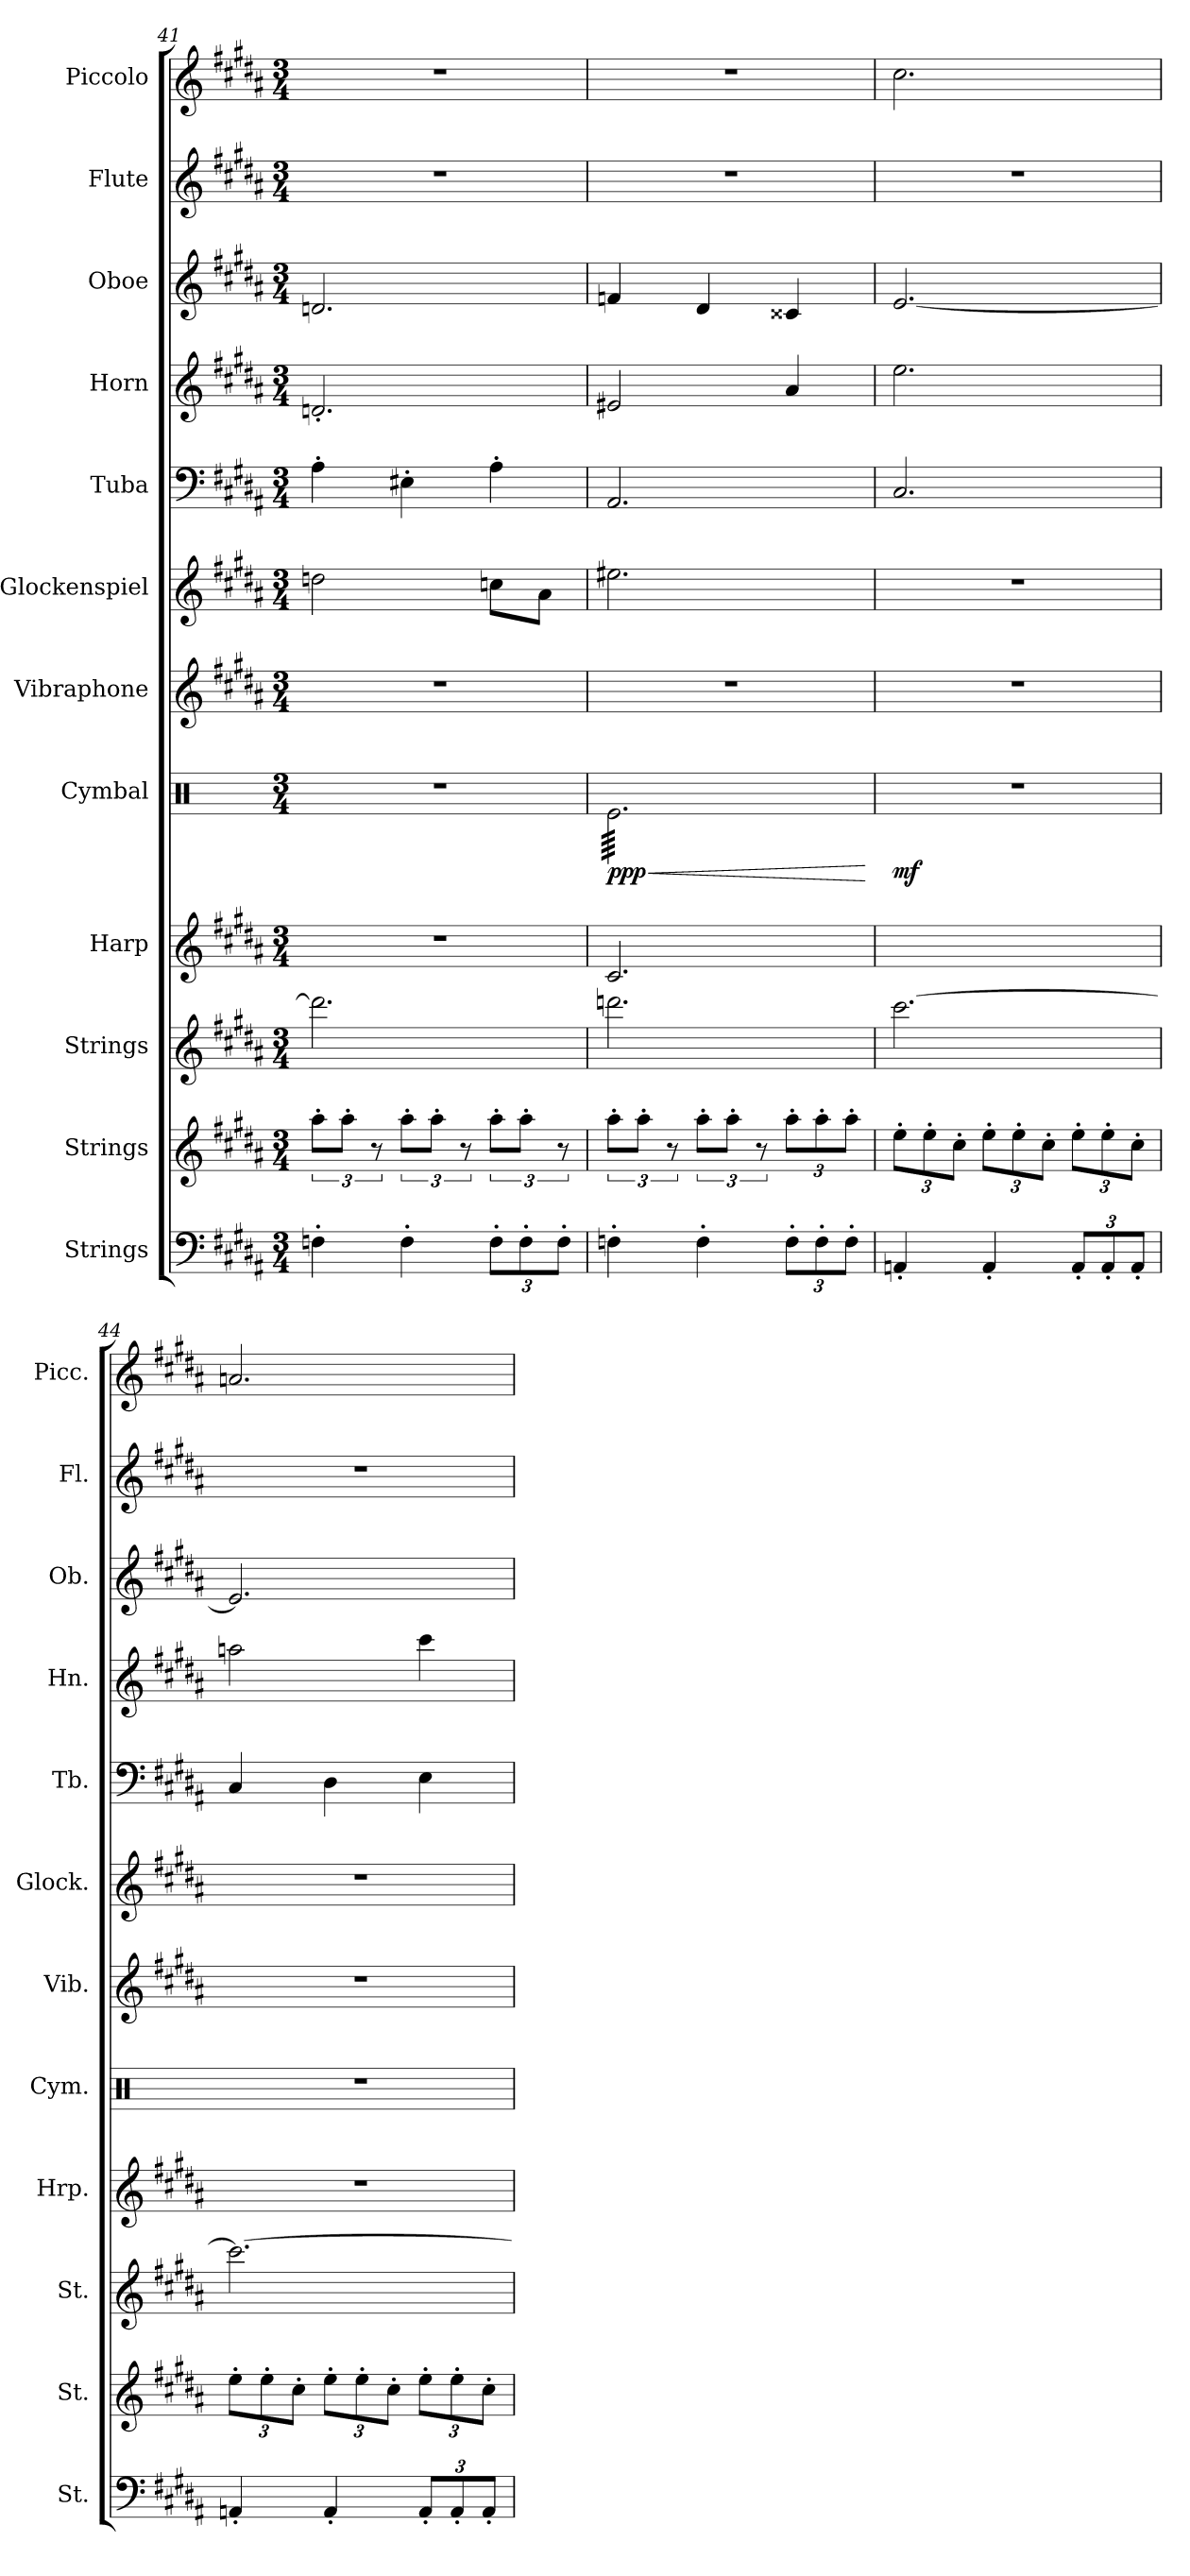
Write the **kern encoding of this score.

**kern	**kern	**kern	**kern	**kern	**dynam	**kern	**kern	**kern	**kern	**kern	**kern	**kern
*part12	*part11	*part10	*part9	*part8	*part8	*part7	*part6	*part5	*part4	*part3	*part2	*part1
*staff12	*staff11	*staff10	*staff9	*staff8	*staff8	*staff7	*staff6	*staff5	*staff4	*staff3	*staff2	*staff1
*I"Strings	*I"Strings	*I"Strings	*I"Harp	*I"Cymbal	*	*I"Vibraphone	*I"Glockenspiel	*I"Tuba	*I"Horn	*I"Oboe	*I"Flute	*I"Piccolo
*I'St.	*I'St.	*I'St.	*I'Hrp.	*I'Cym.	*	*I'Vib.	*I'Glock.	*I'Tb.	*I'Hn.	*I'Ob.	*I'Fl.	*I'Picc.
!!LO:PB:g=z
*clefF4	*clefG2	*clefG2	*clefG2	*clefX	*	*clefG2	*clefG2	*clefF4	*clefG2	*clefG2	*clefG2	*clefG2
*	*	*	*	*	*	*	*ITrd-14c-24	*	*ITrd7c12	*	*	*ITrd-7c-12
*k[f#c#g#d#a#]	*k[f#c#g#d#a#]	*k[f#c#g#d#a#]	*k[f#c#g#d#a#]	*k[]	*	*k[f#c#g#d#a#]	*k[f#c#g#d#a#]	*k[f#c#g#d#a#]	*k[f#c#g#d#a#]	*k[f#c#g#d#a#]	*k[f#c#g#d#a#]	*k[f#c#g#d#a#]
*M3/4	*M3/4	*M3/4	*M3/4	*M3/4	*	*M3/4	*M3/4	*M3/4	*M3/4	*M3/4	*M3/4	*M3/4
=41	=41	=41	=41	=41	=41	=41	=41	=41	=41	=41	=41	=41
4Fn'\	12aa#'\L	2.ddd#\]	2.r	2.r	.	2.r	2ddddn\	4A#'\	2.Dn'/	2.dn/	2.r	2.r
.	12aa#'\J	.	.	.	.	.	.	.	.	.	.	.
.	12r	.	.	.	.	.	.	.	.	.	.	.
4F'\	12aa#'\L	.	.	.	.	.	.	4E#X'\	.	.	.	.
.	12aa#'\J	.	.	.	.	.	.	.	.	.	.	.
.	12r	.	.	.	.	.	.	.	.	.	.	.
*Xbrackettup	*	*	*	*	*	*	*	*	*	*	*	*
12F'\L	12aa#'\L	.	.	.	.	.	8ccccn\L	4A#'\	.	.	.	.
12F'\	12aa#'\J	.	.	.	.	.	.	.	.	.	.	.
.	.	.	.	.	.	.	8aaa#\J	.	.	.	.	.
12F'\J	12r	.	.	.	.	.	.	.	.	.	.	.
=42	=42	=42	=42	=42	=42	=42	=42	=42	=42	=42	=42	=42
!	!	!	!	!	!LO:HP:b	!	!	!	!	!	!	!
!	!	!	!	!	!LO:DY:n=1:b	!	!	!	!	!	!	!
*	*	*	*	*tremolo	*	*	*	*	*	*	*	*
4Fn'\	12aa#'\L	2.dddn\	2.c#/	64Re\LLLL	< ppp	2.r	2.eeee#X\	2.AA#/	2E#X/	4fn/	2.r	2.r
.	.	.	.	64Re\	.	.	.	.	.	.	.	.
.	.	.	.	64Re\	.	.	.	.	.	.	.	.
.	.	.	.	64Re\	.	.	.	.	.	.	.	.
.	.	.	.	64Re\	.	.	.	.	.	.	.	.
.	.	.	.	64Re\	.	.	.	.	.	.	.	.
.	12aa#'\J	.	.	.	.	.	.	.	.	.	.	.
.	.	.	.	64Re\	.	.	.	.	.	.	.	.
.	.	.	.	64Re\	.	.	.	.	.	.	.	.
.	.	.	.	64Re\	.	.	.	.	.	.	.	.
.	.	.	.	64Re\	.	.	.	.	.	.	.	.
.	.	.	.	64Re\	.	.	.	.	.	.	.	.
.	12r	.	.	.	.	.	.	.	.	.	.	.
.	.	.	.	64Re\	.	.	.	.	.	.	.	.
.	.	.	.	64Re\	.	.	.	.	.	.	.	.
.	.	.	.	64Re\	.	.	.	.	.	.	.	.
.	.	.	.	64Re\	.	.	.	.	.	.	.	.
.	.	.	.	64Re\	.	.	.	.	.	.	.	.
4F'\	12aa#'\L	.	.	64Re\	.	.	.	.	.	4d#/	.	.
.	.	.	.	64Re\	.	.	.	.	.	.	.	.
.	.	.	.	64Re\	.	.	.	.	.	.	.	.
.	.	.	.	64Re\	.	.	.	.	.	.	.	.
.	.	.	.	64Re\	.	.	.	.	.	.	.	.
.	.	.	.	64Re\	.	.	.	.	.	.	.	.
.	12aa#'\J	.	.	.	.	.	.	.	.	.	.	.
.	.	.	.	64Re\	.	.	.	.	.	.	.	.
.	.	.	.	64Re\	.	.	.	.	.	.	.	.
.	.	.	.	64Re\	.	.	.	.	.	.	.	.
.	.	.	.	64Re\	.	.	.	.	.	.	.	.
.	.	.	.	64Re\	.	.	.	.	.	.	.	.
.	12r	.	.	.	.	.	.	.	.	.	.	.
.	.	.	.	64Re\	.	.	.	.	.	.	.	.
.	.	.	.	64Re\	.	.	.	.	.	.	.	.
.	.	.	.	64Re\	.	.	.	.	.	.	.	.
.	.	.	.	64Re\	.	.	.	.	.	.	.	.
.	.	.	.	64Re\	.	.	.	.	.	.	.	.
12F'\L	12aa#'\L	.	.	64Re\	.	.	.	.	4A#/	4c##X/	.	.
.	.	.	.	64Re\	.	.	.	.	.	.	.	.
.	.	.	.	64Re\	.	.	.	.	.	.	.	.
.	.	.	.	64Re\	.	.	.	.	.	.	.	.
.	.	.	.	64Re\	.	.	.	.	.	.	.	.
.	.	.	.	64Re\	.	.	.	.	.	.	.	.
12F'\	12aa#'\	.	.	.	.	.	.	.	.	.	.	.
.	.	.	.	64Re\	.	.	.	.	.	.	.	.
.	.	.	.	64Re\	.	.	.	.	.	.	.	.
.	.	.	.	64Re\	.	.	.	.	.	.	.	.
.	.	.	.	64Re\	.	.	.	.	.	.	.	.
.	.	.	.	64Re\	.	.	.	.	.	.	.	.
12F'\J	12aa#'\J	.	.	.	.	.	.	.	.	.	.	.
.	.	.	.	64Re\	.	.	.	.	.	.	.	.
.	.	.	.	64Re\	.	.	.	.	.	.	.	.
.	.	.	.	64Re\	.	.	.	.	.	.	.	.
.	.	.	.	64Re\	.	.	.	.	.	.	.	.
.	.	.	.	64Re\JJJJ	.	.	.	.	.	.	.	.
*	*	*	*	*Xtremolo	*	*	*	*	*	*	*	*
.	.	.	.	.	[	.	.	.	.	.	.	.
=43	=43	=43	=43	=43	=43	=43	=43	=43	=43	=43	=43	=43
*	*Xbrackettup	*	*	*	*	*	*	*	*	*	*	*
!	!	!	!	!	!LO:DY:b	!	!	!	!	!	!	!
4AAn'/	12ee'\L	[2.ccc#\	2.eee\yy	2.r	mf	2.r	2.r	2.C#/	2.e\	[2.e/	2.r	2.ccc#\
.	12ee'\	.	.	.	.	.	.	.	.	.	.	.
.	12cc#'\J	.	.	.	.	.	.	.	.	.	.	.
4AA'/	12ee'\L	.	.	.	.	.	.	.	.	.	.	.
.	12ee'\	.	.	.	.	.	.	.	.	.	.	.
.	12cc#'\J	.	.	.	.	.	.	.	.	.	.	.
12AA'/L	12ee'\L	.	.	.	.	.	.	.	.	.	.	.
12AA'/	12ee'\	.	.	.	.	.	.	.	.	.	.	.
12AA'/J	12cc#'\J	.	.	.	.	.	.	.	.	.	.	.
=44	=44	=44	=44	=44	=44	=44	=44	=44	=44	=44	=44	=44
4AAn'/	12ee'\L	2.ccc#\_	2.r	2.r	.	2.r	2.r	4C#/	2an\	2.e/]	2.r	2.aan/
.	12ee'\	.	.	.	.	.	.	.	.	.	.	.
.	12cc#'\J	.	.	.	.	.	.	.	.	.	.	.
4AA'/	12ee'\L	.	.	.	.	.	.	4D#\	.	.	.	.
.	12ee'\	.	.	.	.	.	.	.	.	.	.	.
.	12cc#'\J	.	.	.	.	.	.	.	.	.	.	.
12AA'/L	12ee'\L	.	.	.	.	.	.	4E\	4cc#\	.	.	.
12AA'/	12ee'\	.	.	.	.	.	.	.	.	.	.	.
12AA'/J	12cc#'\J	.	.	.	.	.	.	.	.	.	.	.
=	=	=	=	=	=	=	=	=	=	=	=	=
*-	*-	*-	*-	*-	*-	*-	*-	*-	*-	*-	*-	*-
